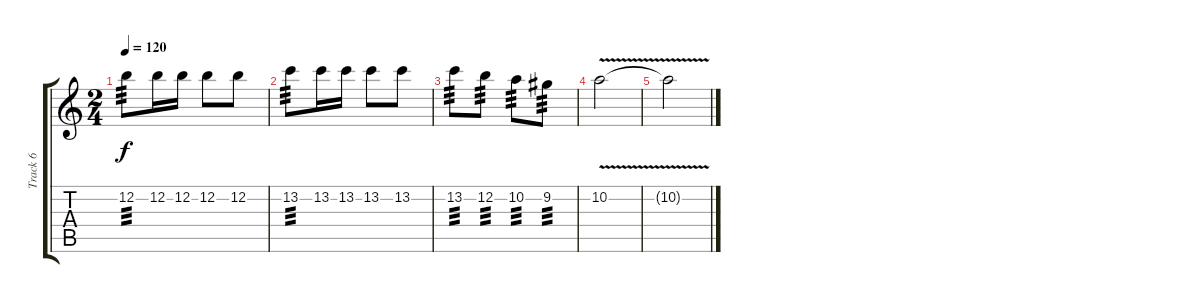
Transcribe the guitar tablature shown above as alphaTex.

\track ("Track 6" "Track 6") {instrument distortionguitar}
\staff {score tabs}
\tuning (E4 B3 G3 D3 A2 E2) {hide}
\ts (2 4)
\tempo 120
\clef g2
\ks c
12.2.8{tp 3 dy f} 12.2.16 12.2.16 12.2.8 12.2.8 |
13.2.8{tp 3} 13.2.16 13.2.16 13.2.8 13.2.8 |
13.2.8{tp 3} 12.2.8{tp 3} 10.2.8{tp 3} 9.2.8{tp 3} |
10.2{v}.2 |
10.2{v t}.2
